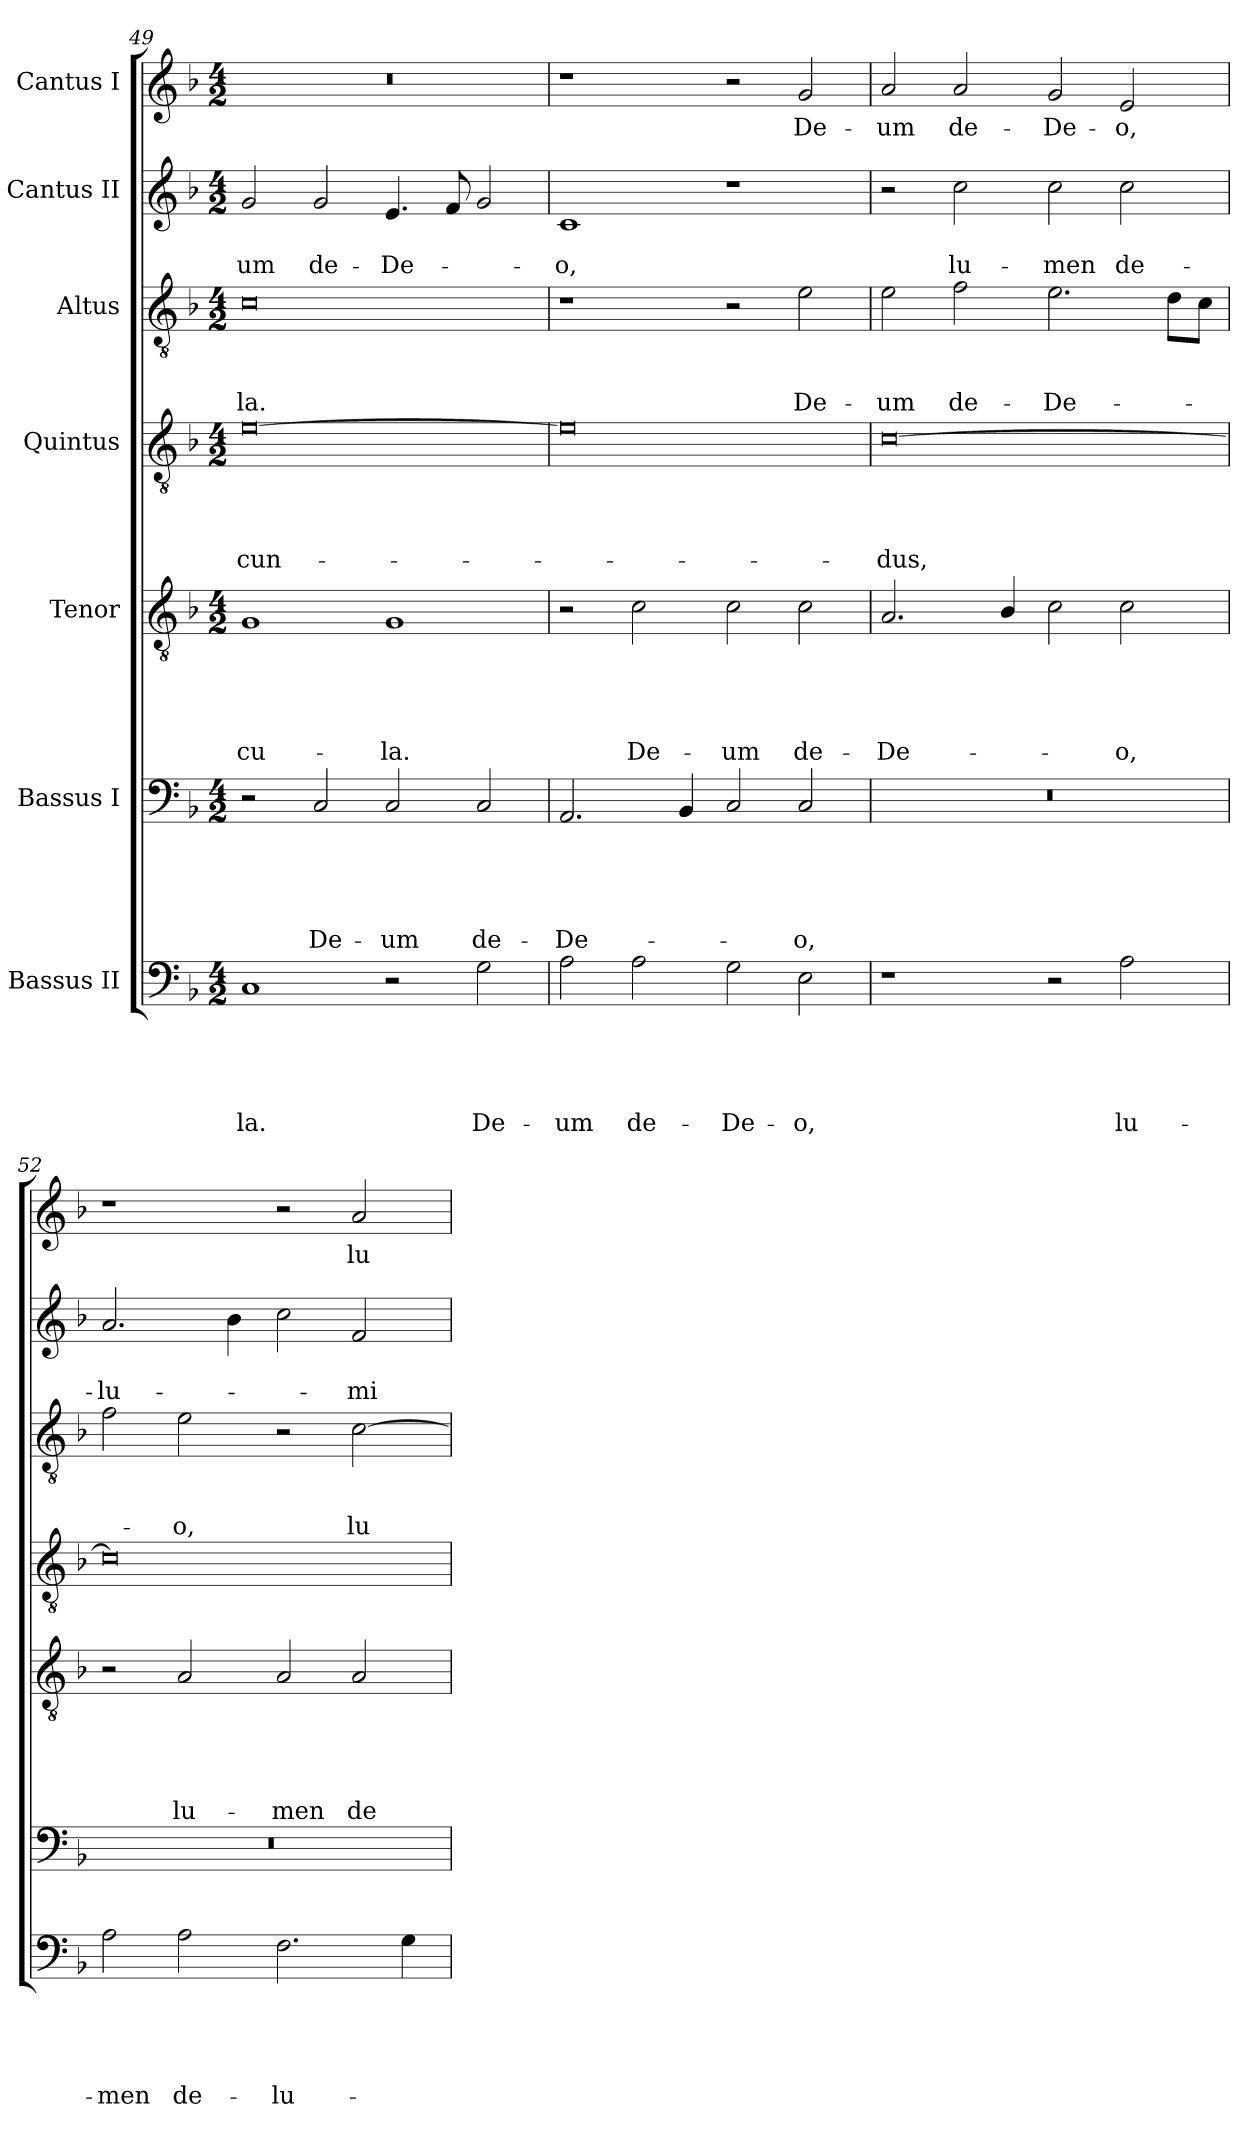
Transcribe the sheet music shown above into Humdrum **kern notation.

**kern	**text	**text	**text	**text	**text	**kern	**text	**text	**text	**text	**text	**kern	**text	**text	**text	**text	**text	**kern	**text	**text	**text	**text	**kern	**text	**text	**text	**kern	**text	**text	**kern	**text
*part7	*part7	*part7	*part7	*part7	*part7	*part6	*part6	*part6	*part6	*part6	*part6	*part5	*part5	*part5	*part5	*part5	*part5	*part4	*part4	*part4	*part4	*part4	*part3	*part3	*part3	*part3	*part2	*part2	*part2	*part1	*part1
*staff7	*staff7	*staff7	*staff7	*staff7	*staff7	*staff6	*staff6	*staff6	*staff6	*staff6	*staff6	*staff5	*staff5	*staff5	*staff5	*staff5	*staff5	*staff4	*staff4	*staff4	*staff4	*staff4	*staff3	*staff3	*staff3	*staff3	*staff2	*staff2	*staff2	*staff1	*staff1
*I"Bassus II	*	*	*	*	*	*I"Bassus I	*	*	*	*	*	*I"Tenor	*	*	*	*	*	*I"Quintus	*	*	*	*	*I"Altus	*	*	*	*I"Cantus II	*	*	*I"Cantus I	*
*clefF4	*	*	*	*	*	*clefF4	*	*	*	*	*	*clefGv2	*	*	*	*	*	*clefGv2	*	*	*	*	*clefGv2	*	*	*	*clefG2	*	*	*clefG2	*
*k[b-]	*	*	*	*	*	*k[b-]	*	*	*	*	*	*k[b-]	*	*	*	*	*	*k[b-]	*	*	*	*	*k[b-]	*	*	*	*k[b-]	*	*	*k[b-]	*
*M4/2	*	*	*	*	*	*M4/2	*	*	*	*	*	*M4/2	*	*	*	*	*	*M4/2	*	*	*	*	*M4/2	*	*	*	*M4/2	*	*	*M4/2	*
=49	=49	=49	=49	=49	=49	=49	=49	=49	=49	=49	=49	=49	=49	=49	=49	=49	=49	=49	=49	=49	=49	=49	=49	=49	=49	=49	=49	=49	=49	=49	=49
1C/	.	.	.	.	-la.	2r	.	.	.	.	.	1G/	.	.	.	.	-cu-	[0e\	.	.	.	-cun-	0c\	.	.	-la.	2g/	.	-um	0r	.
.	.	.	.	.	.	2C/	.	.	.	.	De-	.	.	.	.	.	.	.	.	.	.	.	.	.	.	.	2g/	.	de-	.	.
2r	.	.	.	.	.	2C/	.	.	.	.	-um	1G/	.	.	.	.	-la.	.	.	.	.	.	.	.	.	.	4.e/	.	De-	.	.
.	.	.	.	.	.	.	.	.	.	.	.	.	.	.	.	.	.	.	.	.	.	.	.	.	.	.	8f/	.	.	.	.
2G\	.	.	.	.	De-	2C/	.	.	.	.	de-	.	.	.	.	.	.	.	.	.	.	.	.	.	.	.	2g/	.	.	.	.
=50	=50	=50	=50	=50	=50	=50	=50	=50	=50	=50	=50	=50	=50	=50	=50	=50	=50	=50	=50	=50	=50	=50	=50	=50	=50	=50	=50	=50	=50	=50	=50
2A\	.	.	.	.	-um	2.AA/	.	.	.	.	De-	2r	.	.	.	.	.	0e\]	.	.	.	.	1r	.	.	.	1c/	.	-o,	1r	.
2A\	.	.	.	.	de-	.	.	.	.	.	.	2c\	.	.	.	.	De-	.	.	.	.	.	.	.	.	.	.	.	.	.	.
.	.	.	.	.	.	4BB-/	.	.	.	.	.	.	.	.	.	.	.	.	.	.	.	.	.	.	.	.	.	.	.	.	.
2G\	.	.	.	.	De-	2C/	.	.	.	.	.	2c\	.	.	.	.	-um	.	.	.	.	.	2r	.	.	.	1r	.	.	2r	.
2E\	.	.	.	.	-o,	2C/	.	.	.	.	-o,	2c\	.	.	.	.	de-	.	.	.	.	.	2e\	.	.	De-	.	.	.	2g/	De-
=51	=51	=51	=51	=51	=51	=51	=51	=51	=51	=51	=51	=51	=51	=51	=51	=51	=51	=51	=51	=51	=51	=51	=51	=51	=51	=51	=51	=51	=51	=51	=51
1r	.	.	.	.	.	0r	.	.	.	.	.	2.A/	.	.	.	.	De-	[0c\	.	.	.	-dus,	2e\	.	.	-um	2r	.	.	2a/	-um
.	.	.	.	.	.	.	.	.	.	.	.	.	.	.	.	.	.	.	.	.	.	.	2f\	.	.	de-	2cc\	.	lu-	2a/	de-
.	.	.	.	.	.	.	.	.	.	.	.	4B-/	.	.	.	.	.	.	.	.	.	.	.	.	.	.	.	.	.	.	.
2r	.	.	.	.	.	.	.	.	.	.	.	2c\	.	.	.	.	.	.	.	.	.	.	2.e\	.	.	De-	2cc\	.	-men	2g/	De-
2A\	.	.	.	.	lu-	.	.	.	.	.	.	2c\	.	.	.	.	-o,	.	.	.	.	.	.	.	.	.	2cc\	.	de-	2e/	-o,
.	.	.	.	.	.	.	.	.	.	.	.	.	.	.	.	.	.	.	.	.	.	.	8d\L	.	.	.	.	.	.	.	.
.	.	.	.	.	.	.	.	.	.	.	.	.	.	.	.	.	.	.	.	.	.	.	8c\J	.	.	.	.	.	.	.	.
=52	=52	=52	=52	=52	=52	=52	=52	=52	=52	=52	=52	=52	=52	=52	=52	=52	=52	=52	=52	=52	=52	=52	=52	=52	=52	=52	=52	=52	=52	=52	=52
2A\	.	.	.	.	-men	0r	.	.	.	.	.	2r	.	.	.	.	.	0c\]	.	.	.	.	2f\	.	.	.	2.a/	.	lu-	1r	.
2A\	.	.	.	.	de-	.	.	.	.	.	.	2A/	.	.	.	.	lu-	.	.	.	.	.	2e\	.	.	-o,	.	.	.	.	.
.	.	.	.	.	.	.	.	.	.	.	.	.	.	.	.	.	.	.	.	.	.	.	.	.	.	.	4b-\	.	.	.	.
2.F\	.	.	.	.	lu-	.	.	.	.	.	.	2A/	.	.	.	.	-men	.	.	.	.	.	2r	.	.	.	2cc\	.	.	2r	.
.	.	.	.	.	.	.	.	.	.	.	.	2A/	.	.	.	.	de-	.	.	.	.	.	[2c\	.	.	lu-	2f/	.	-mi-	2a/	lu-
4G\	.	.	.	.	.	.	.	.	.	.	.	.	.	.	.	.	.	.	.	.	.	.	.	.	.	.	.	.	.	.	.
=	=	=	=	=	=	=	=	=	=	=	=	=	=	=	=	=	=	=	=	=	=	=	=	=	=	=	=	=	=	=	=
*-	*-	*-	*-	*-	*-	*-	*-	*-	*-	*-	*-	*-	*-	*-	*-	*-	*-	*-	*-	*-	*-	*-	*-	*-	*-	*-	*-	*-	*-	*-	*-
